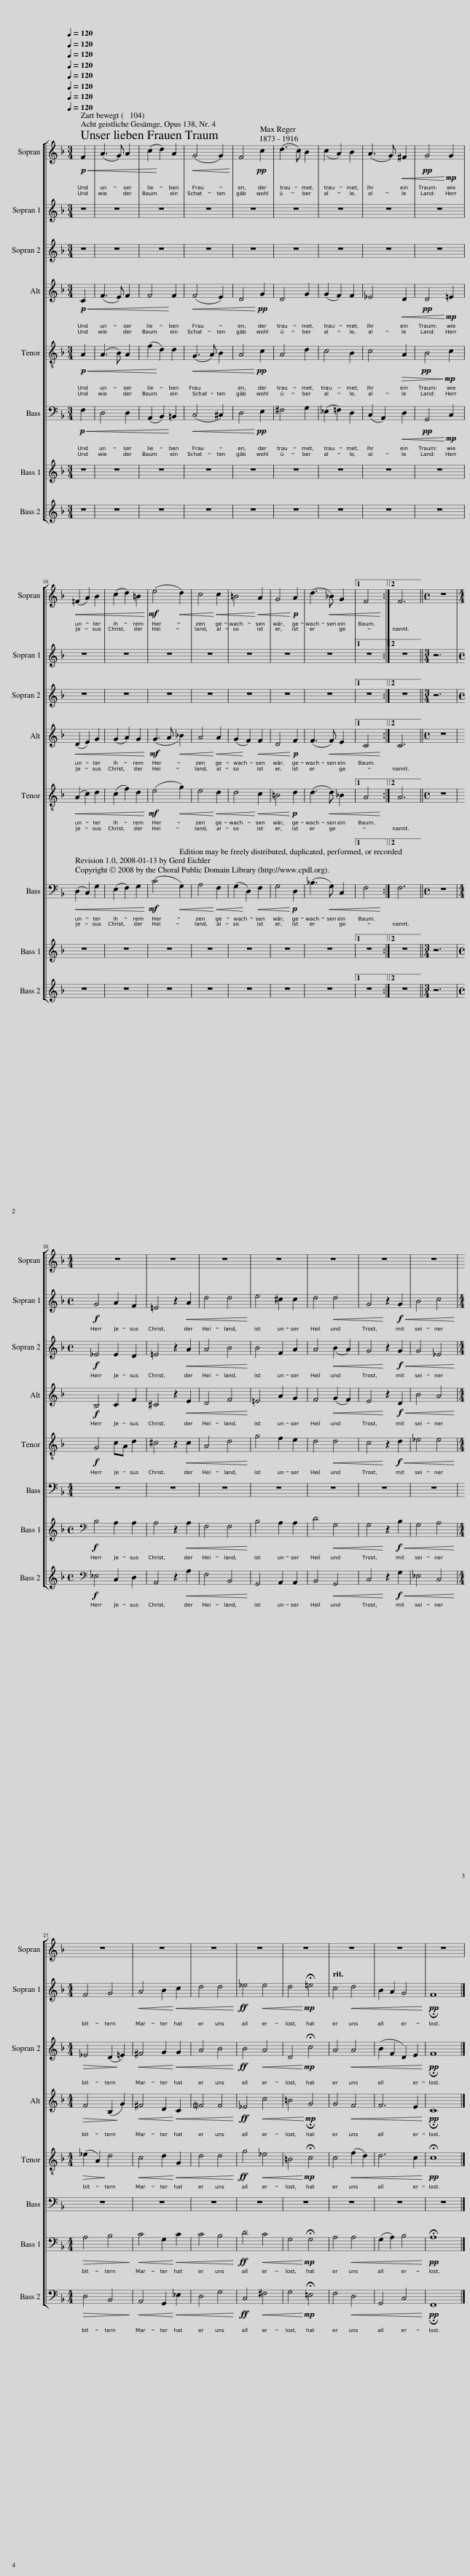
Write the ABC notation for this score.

X:1
%%score [ 1 2 3 4 5 6 7 8 ]
L:1/8
Q:1/4=120
M:3/4
I:linebreak $
K:F
V:1 treble
V:2 treble
V:3 treble
V:4 treble
V:5 treble-8
V:6 bass
V:7 treble
V:8 treble
V:1
!p!!<(! F2 | (A3 G) A2 | (c2!<)! d2) A2 |!<(! (G4 G2)!<)! | F4!pp! c2 | %5
 (d3 c) B2 | (c2 A2) B2 | (A3 G)!<(! ^F2 |!pp! G4!<)!!mp! G2 |$!<(! (=F2 A2) B2 | %10
 (c2 d2) =B2!<)! |!mf! (e4!<(! d2) | c4!<)!!<(! c2 | =B4!<)!!<(! A2 | G4!<)!!p! A2 | %15
 (d3!<(! _B) G2 |1 F4!<)! :|2 F6 ||[M:4/4] z8 |$[M:4/4] z8 | %20
 z8 | z8 | z8 | z8 | z8 | %25
 z8 |$ z8 | z8 | z8 | z8 | %30
 z8 | z8 | z8 | z8 | %34
V:2
 z2 | z6 | z6 | z6 | z6 | %5
 z6 | z6 | z6 | z6 |$ z6 | %10
 z6 | z6 | z6 | z6 | z6 | %15
 z6 |1 z4 :|2 z6 ||[M:3/4] z6 x2 |$[M:4/4]!f! G4 A2 F2 | %20
 =E4 z2!<(! A2 | d4 d4!<)! | e4 ^c2 c2 | d4!<(! d4 | G4!<)! z2!f!!<(! G2 | %25
 B4 c4!<)! |$[M:4/4] F4 G4 |!<(! A4 B2!<)!!<(! c2 | d4 d4!<)! |!ff! _e4!<(! e4 | %30
 d4!<)!!mp! !fermata!=e4 | c4!<(! d4 | B2 A2 G4!<)! |!pp! !fermata!F8 | %34
V:3
 z2 | z6 | z6 | z6 | z6 | %5
 z6 | z6 | z6 | z6 |$ z6 | %10
 z6 | z6 | z6 | z6 | z6 | %15
 z6 |1 z4 :|2 z6 ||[M:3/4] z6 x2 |$[M:4/4]!f! _E4 E2 D2 | %20
 =E4 z2!<(! A2 | A4 B4!<)! | B4 F2 A2 | A4!<(! (B2 A2) | G4!<)! z2!f!!<(! G2 | %25
 G4 _E4!<)! |$[M:4/4]!>(! _E4 (D2!>)! =E2) |!<(! ^F4 G2!<)!!<(! G2 | A4 B4!<)! |!ff! B4!<(! A4 | %30
 D4!<)!!mp! !fermata!c4 | A4!<(! A4 | (B2 F2 D2) E2!<)! |!pp! !fermata!F8 | %34
V:4
!p!!<(! C2 | (F3 E) F2 | F4!<)! F2 |!<(! (F4 E2) | D4!<)!!pp! G2 | %5
 D4 G2 | (G2 F2) F2 | _E4!<(! D2 |!pp! D4!<)!!mp! =E2 |$!<(! (D2 E2) G2 | %10
 (G2 A2) G2!<)! |!mf! (G3 A!<(! _B2) | A4!<)!!<(! A2 | (G2!<)! F2)!<(! F2 | D4!<)!!p! F2 | %15
 (F3!<(! F) E2 |1 C4!<)! :|2 C6 ||[M:4/4] z8 |$!f! B,4 C2 F2 | %20
 ^C4 z2!<(! E2 | D4 F4!<)! | =E4 A2 G2 | F4!<(! (G2 F2) | E4!<)! z2!f!!<(! D2 | %25
 B4 A4!<)! |$[M:4/4]!>(! F4 (B,2!>)! G2) |!<(! ^F4 D2!<)!!<(! C2 | !courtesy!=F4 F4!<)! |!ff! _E4!<(! c4 | %30
 =B4!<)!!mp! !fermata!G4 | G4!<(! F4 | F6 E2!<)! |!pp! !fermata!C8 | %34
V:5
!p!!<(! A2 | (A3 B) A2 | (f2!<)! d2) d2 |!<(! (G3 A) B2 | A4!<)!!pp! c2 | %5
 A4 d2 | c4 B2 | c4!>(! A2 |!pp! B4!>)!!mp! c2 |$!<(! (A2 c2) d2 | %10
 (c2 f2) d2!<)! |!mf! (e4!<(! g2) | e4!<)!!<(! d2 | d4!<)!!<(! c2 | =B4!<)!!p! d2 | %15
 (d3!<(! d) _B2 |1 A4!<)! :|2 A6 ||[M:4/4] z8 |$!f! G4 cA d2 | %20
 ^c4 z2!<(! c2 | A4 d4!<)! | g4 f2 e2 | d4!<(! d4 | c4!<)! z2!f!!<(! d2 | %25
 _e4 e4!<)! |$[M:4/4]!>(! (_e2 A2)!>)! d4 |!<(! c4 d2!<)!!<(! G2 | d4 d4!<)! |!ff! g4!<(! _e4 | %30
 =B4!<)!!mp! !fermata!c4 | c4!<(! (f2 d2) | d6 c2!<)! |!pp! !fermata!c8 | %34
V:6
!p!!<(! F,2 | D,4 D,2 | (A,,2 B,,2)!<)! =B,,2 |!<(! (C,4 ^C,2) | D,4!<)!!pp! E,2 | %5
 ^F,4 G,2 | (_E,2 =F,2) D,2 | (C,2 A,,2)!<(! D,2 |!pp! G,,4!<)!!mp! C,2 |$!<(! (D,2 C,2) G,2 | %10
 (E,2 F,2) G,2!<)! |!mf! (C4!<(! G,2) | A,4!<)!!<(! F,2 | (G,2!<)! D,2)!<(! F,2 | G,4!<)!!p! D,2 | %15
 (_B,3!<(! G,) C,2 |1 F,4!<)! :|2 F,6 ||[M:4/4] z8 |$[M:4/4] z8 | %20
 z8 | z8 | z8 | z8 | z8 | %25
 z8 |$ z8 | z8 | z8 | z8 | %30
 z8 | z8 | z8 | z8 | %34
V:7
 z2 | z6 | z6 | z6 | z6 | %5
 z6 | z6 | z6 | z6 |$ z6 | %10
 z6 | z6 | z6 | z6 | z6 | %15
 z6 |1 z4 :|2 z6 ||[M:3/4] z6 x2 |$[M:4/4][K:bass]!f! B,4 A,2 A,2 | %20
 A,4 z2!<(! A,2 | F,4 F,4!<)! | B,4 A,2 A,2 | D4!<(! G,4 | G,4!<)! z2!f!!<(! B,2 | %25
 G,4 A,4!<)! |$[M:4/4]!>(! A,4 B,4!>)! |!<(! C4 G,2!<)!!<(! C2 | C4 B,4!<)! |!ff! D4!<(! C4 | %30
 G,4!<)!!mp! !fermata!G,4 | A,4!<(! A,4 | (G,2 A,2) B,4!<)! |!pp! !fermata!A,8 | %34
V:8
 z2 | z6 | z6 | z6 | z6 | %5
 z6 | z6 | z6 | z6 |$ z6 | %10
 z6 | z6 | z6 | z6 | z6 | %15
 z6 |1 z4 :|2 z6 ||[M:3/4] z6 x2 |$[M:4/4][K:bass]!f! _E,4 C,2 D,2 | %20
 A,,4 z2!<(! A,2 | F,4 B,,4!<)! | G,,4 A,,2 A,,2 | B,,4!<(! G,,4 | C,4!<)! z2!f!!<(! G,2 | %25
 _E,4 C,4!<)! |$[M:4/4]!>(! D,4 B,,4!>)! |!<(! A,,4 G,,2!<)!!<(! _E,2 | D,4 G,4!<)! |!ff! C,4!<(! ^F,4 | %30
 G,4!<)!!mp! !fermata!=E,4 | F,4!<(! D,4 | G,,4 C,4!<)! |!pp! !fermata!F,,8 | %34
